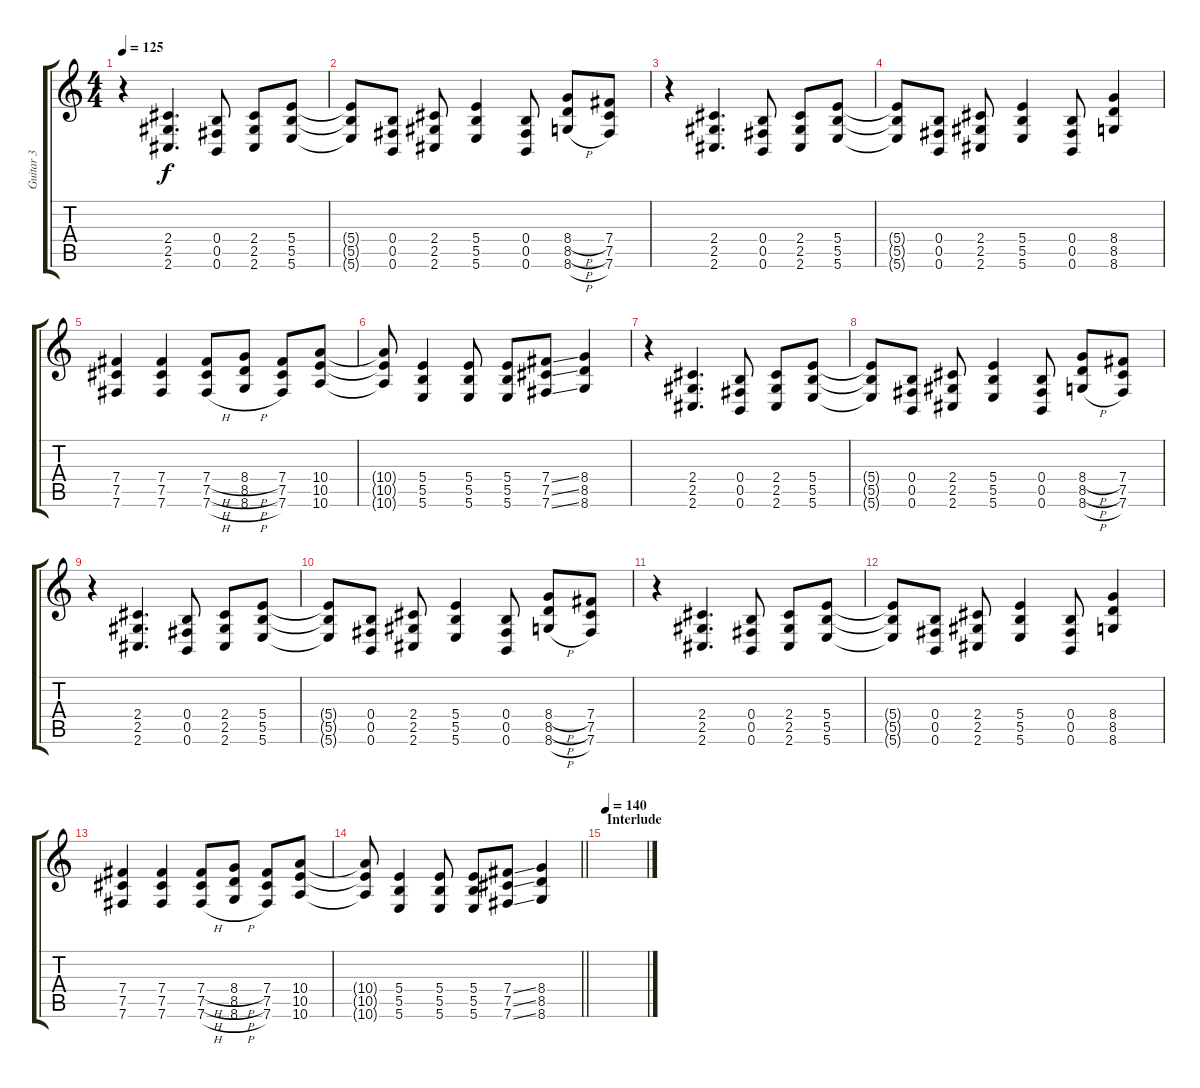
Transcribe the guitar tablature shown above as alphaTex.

\track ("Guitar 3" "Guitar 3") {instrument distortionguitar}
\staff {score tabs}
\tuning (Db4 Ab3 E3 B2 Gb2 B1) {hide}
\ts (4 4)
\tempo 125
\clef g2
\ks c
r.4{dy f} (2.4 2.5 2.6).4{d} (0.4 0.5 0.6).8 (2.4 2.5 2.6).8 (5.4 5.5 5.6).8 |
(5.4{t} 5.5{t} 5.6{t}).8 (0.4 0.5 0.6).8 (2.4 2.5 2.6).8 (5.4 5.5 5.6).4 (0.4 0.5 0.6).8 (8.4{h} 8.5{h} 8.6{h}).8 (7.4 7.5 7.6).8 |
r.4 (2.4 2.5 2.6).4{d} (0.4 0.5 0.6).8 (2.4 2.5 2.6).8 (5.4 5.5 5.6).8 |
(5.4{t} 5.5{t} 5.6{t}).8 (0.4 0.5 0.6).8 (2.4 2.5 2.6).8 (5.4 5.5 5.6).4 (0.4 0.5 0.6).8 (8.4 8.5 8.6).4 |
(7.4 7.5 7.6).4 (7.4 7.5 7.6).4 (7.4{h} 7.5{h} 7.6{h}).8 (8.4{h} 8.5{h} 8.6{h}).8 (7.4 7.5 7.6).8 (10.4 10.5 10.6).8 |
(10.4{t} 10.5{t} 10.6{t}).8 (5.4 5.5 5.6).4 (5.4 5.5 5.6).8 (5.4 5.5 5.6).8 (7.4{ss} 7.5{ss} 7.6{ss}).8 (8.4 8.5 8.6).4 |
r.4 (2.4 2.5 2.6).4{d} (0.4 0.5 0.6).8 (2.4 2.5 2.6).8 (5.4 5.5 5.6).8 |
(5.4{t} 5.5{t} 5.6{t}).8 (0.4 0.5 0.6).8 (2.4 2.5 2.6).8 (5.4 5.5 5.6).4 (0.4 0.5 0.6).8 (8.4{h} 8.5{h} 8.6{h}).8 (7.4 7.5 7.6).8 |
r.4 (2.4 2.5 2.6).4{d} (0.4 0.5 0.6).8 (2.4 2.5 2.6).8 (5.4 5.5 5.6).8 |
(5.4{t} 5.5{t} 5.6{t}).8 (0.4 0.5 0.6).8 (2.4 2.5 2.6).8 (5.4 5.5 5.6).4 (0.4 0.5 0.6).8 (8.4{h} 8.5{h} 8.6{h}).8 (7.4 7.5 7.6).8 |
r.4 (2.4 2.5 2.6).4{d} (0.4 0.5 0.6).8 (2.4 2.5 2.6).8 (5.4 5.5 5.6).8 |
(5.4{t} 5.5{t} 5.6{t}).8 (0.4 0.5 0.6).8 (2.4 2.5 2.6).8 (5.4 5.5 5.6).4 (0.4 0.5 0.6).8 (8.4 8.5 8.6).4 |
(7.4 7.5 7.6).4 (7.4 7.5 7.6).4 (7.4{h} 7.5{h} 7.6{h}).8 (8.4{h} 8.5{h} 8.6{h}).8 (7.4 7.5 7.6).8 (10.4 10.5 10.6).8 |
\barLineRight lightlight
(10.4{t} 10.5{t} 10.6{t}).8 (5.4 5.5 5.6).4 (5.4 5.5 5.6).8 (5.4 5.5 5.6).8 (7.4{ss} 7.5{ss} 7.6{ss}).8 (8.4 8.5 8.6).4 |
\section ("" "Interlude")
\tempo 140
